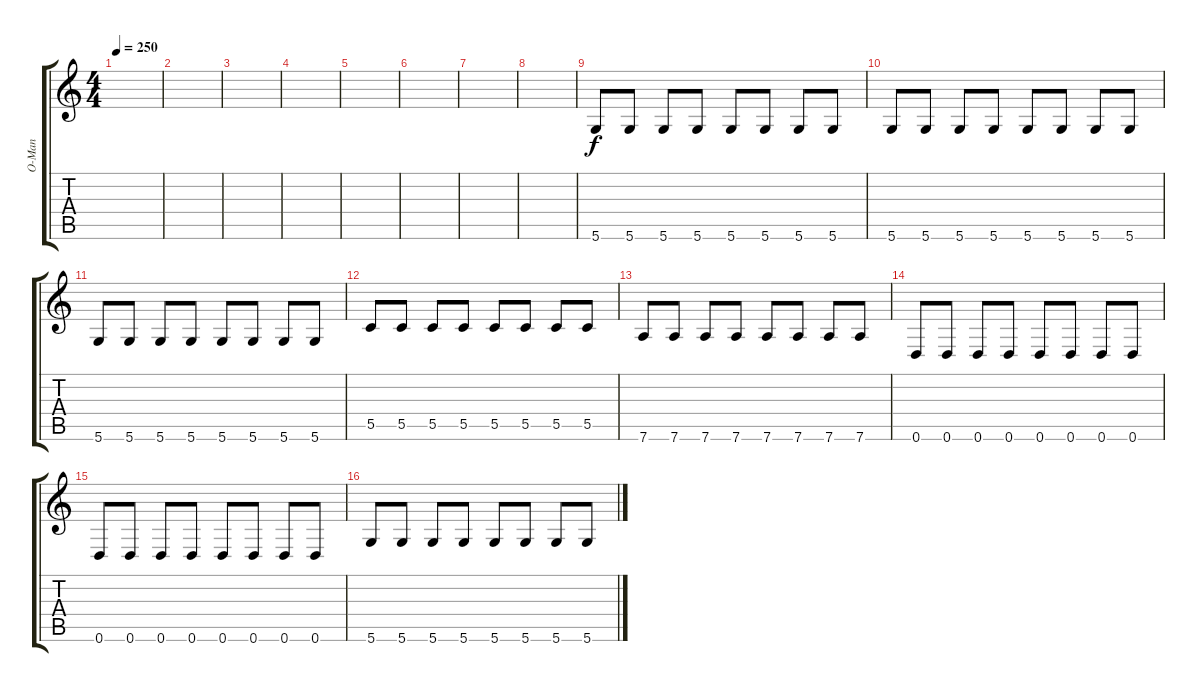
\track ("O-Man" "O-Man") {instrument distortionguitar}
\staff {score tabs}
\tuning (D4 A3 F3 C3 G2 D2) {hide}
\ts (4 4)
\tempo 250
\clef g2
\ks c
|
|
|
|
|
|
|
|
5.6.8 5.6.8 5.6.8 5.6.8 5.6.8 5.6.8 5.6.8 5.6.8 |
5.6.8 5.6.8 5.6.8 5.6.8 5.6.8 5.6.8 5.6.8 5.6.8 |
5.6.8 5.6.8 5.6.8 5.6.8 5.6.8 5.6.8 5.6.8 5.6.8 |
5.5.8 5.5.8 5.5.8 5.5.8 5.5.8 5.5.8 5.5.8 5.5.8 |
7.6.8 7.6.8 7.6.8 7.6.8 7.6.8 7.6.8 7.6.8 7.6.8 |
0.6.8 0.6.8 0.6.8 0.6.8 0.6.8 0.6.8 0.6.8 0.6.8 |
0.6.8 0.6.8 0.6.8 0.6.8 0.6.8 0.6.8 0.6.8 0.6.8 |
5.6.8 5.6.8 5.6.8 5.6.8 5.6.8 5.6.8 5.6.8 5.6.8
